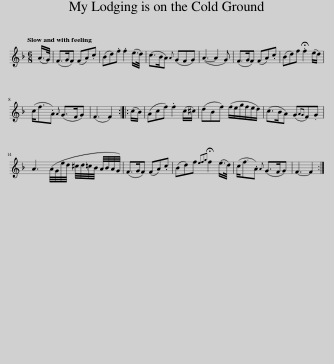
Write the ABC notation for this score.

X:1
L:1/8
Q:1/4=120
M:6/8
I:linebreak $
K:F
V:1 treble
V:1
 (A/>G/) | (F>GF) (FA).c | (Bd).f .f2 (e/>d/) | (c>BA){A} (GFG) | (A3- A2 G) | %5
 (F>GF) (FA).c | (Bd)f .!fermata!f2 (e/d/) |$ (c<f.A){A} (G>FG) | (F3 F2) :: (c/B/) | %10
 (Acf) .f2 (c/^c/) | (dBf) (f/e/g/f/e/d/) | (c>BA) (G{AG}F).G |$ A3 (A/4G/4e/4d/4 ^c/4d/4=c/4B/4 A/4B/4A/4G/4) | (F>GF) (FA).c | %15
 (Bd)f{!fermata!e!fermata!f!fermata!g} !fermata!f2 (e/>d/) | (c<f.A){A} (G>FG) | F3- F2 :| %18
